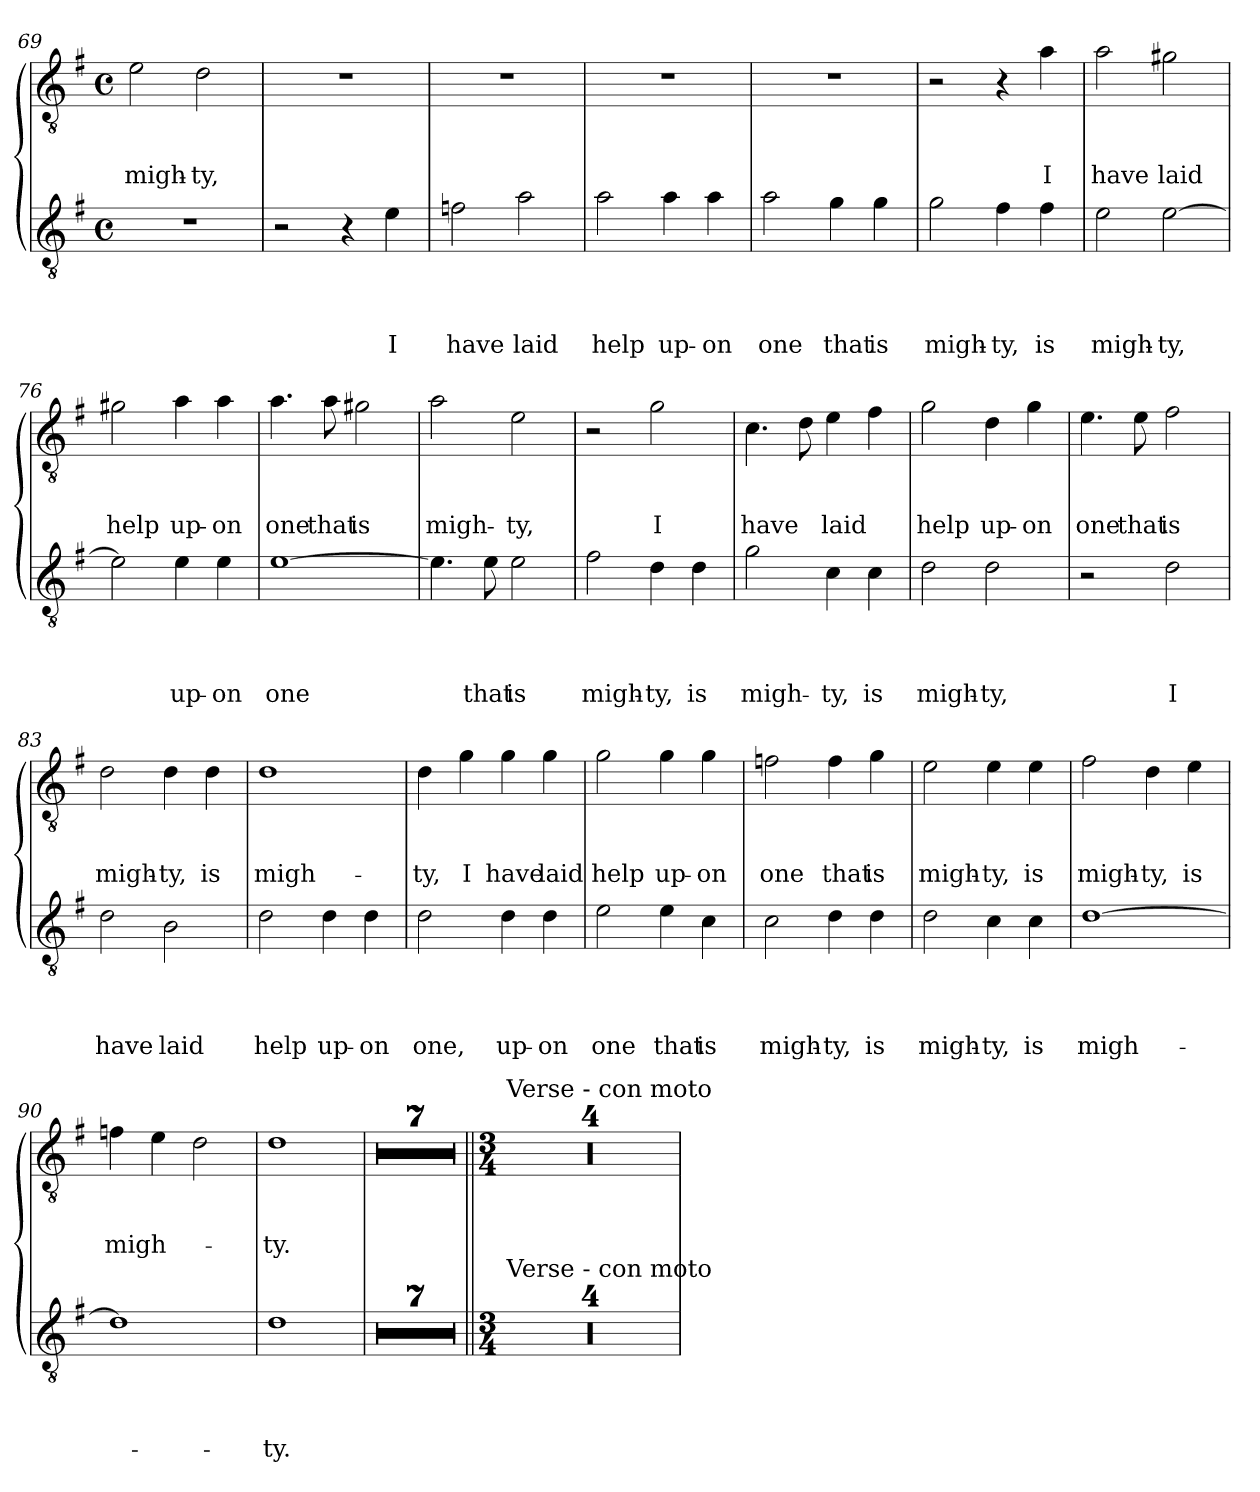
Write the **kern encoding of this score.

**kern	**text	**text	**text	**text	**kern	**text	**text	**text
*part2	*part2	*part2	*part2	*part2	*part1	*part1	*part1	*part1
*staff2	*staff2	*staff2	*staff2	*staff2	*staff1	*staff1	*staff1	*staff1
*clefGv2	*	*	*	*	*clefGv2	*	*	*
*k[f#]	*	*	*	*	*k[f#]	*	*	*
*G:	*	*	*	*	*G:	*	*	*
*M4/4	*	*	*	*	*M4/4	*	*	*
*met(c)	*	*	*	*	*met(c)	*	*	*
=69	=69	=69	=69	=69	=69	=69	=69	=69
!	!	!	!	!	!	!	!	!LO:LY:b
1r	.	.	.	.	2e\	.	.	migh-
!	!	!	!	!	!	!	!	!LO:LY:b
.	.	.	.	.	2d\	.	.	-ty,
!!LO:LB:g=z
=70	=70	=70	=70	=70	=70	=70	=70	=70
2r	.	.	.	.	1r	.	.	.
4r	.	.	.	.	.	.	.	.
!	!	!	!	!LO:LY:b	!	!	!	!
4e\	.	.	.	I	.	.	.	.
=71	=71	=71	=71	=71	=71	=71	=71	=71
!	!	!	!	!LO:LY:b	!	!	!	!
2fn\	.	.	.	have	1r	.	.	.
!	!	!	!	!LO:LY:b	!	!	!	!
2a\	.	.	.	laid	.	.	.	.
=72	=72	=72	=72	=72	=72	=72	=72	=72
!	!	!	!	!LO:LY:b	!	!	!	!
2a\	.	.	.	help	1r	.	.	.
!	!	!	!	!LO:LY:b	!	!	!	!
4a\	.	.	.	up-	.	.	.	.
!	!	!	!	!LO:LY:b	!	!	!	!
4a\	.	.	.	-on	.	.	.	.
=73	=73	=73	=73	=73	=73	=73	=73	=73
!	!	!	!	!LO:LY:b	!	!	!	!
2a\	.	.	.	one	1r	.	.	.
!	!	!	!	!LO:LY:b	!	!	!	!
4g\	.	.	.	that	.	.	.	.
!	!	!	!	!LO:LY:b	!	!	!	!
4g\	.	.	.	is	.	.	.	.
=74	=74	=74	=74	=74	=74	=74	=74	=74
!	!	!	!	!LO:LY:b	!	!	!	!
2g\	.	.	.	migh-	2r	.	.	.
!	!	!	!	!LO:LY:b	!	!	!	!
4f#\	.	.	.	-ty,	4r	.	.	.
!	!	!	!	!LO:LY:b	!	!	!	!LO:LY:b
4f#\	.	.	.	is	4a\	.	.	I
=75	=75	=75	=75	=75	=75	=75	=75	=75
!	!	!	!	!LO:LY:b	!	!	!	!LO:LY:b
2e\	.	.	.	migh-	2a\	.	.	have
!	!	!	!	!LO:LY:b	!	!	!	!LO:LY:b
[2e\	.	.	.	-ty,	2g#X\	.	.	laid
=76	=76	=76	=76	=76	=76	=76	=76	=76
!	!	!	!	!	!	!	!	!LO:LY:b
2e\]	.	.	.	.	2g#X\	.	.	help
!	!	!	!	!LO:LY:b	!	!	!	!LO:LY:b
4e\	.	.	.	up-	4a\	.	.	up-
!	!	!	!	!LO:LY:b	!	!	!	!LO:LY:b
4e\	.	.	.	-on	4a\	.	.	-on
=77	=77	=77	=77	=77	=77	=77	=77	=77
!	!	!	!	!LO:LY:b	!	!	!	!LO:LY:b
[1e	.	.	.	one	4.a\	.	.	one
!	!	!	!	!	!	!	!	!LO:LY:b
.	.	.	.	.	8a\	.	.	that
!	!	!	!	!	!	!	!	!LO:LY:b
.	.	.	.	.	2g#X\	.	.	is
!!LO:LB:g=z
=78	=78	=78	=78	=78	=78	=78	=78	=78
!	!	!	!	!	!	!	!	!LO:LY:b
4.e\]	.	.	.	.	2a\	.	.	migh-
!	!	!	!	!LO:LY:b	!	!	!	!
8e\	.	.	.	that	.	.	.	.
!	!	!	!	!LO:LY:b	!	!	!	!LO:LY:b
2e\	.	.	.	is	2e\	.	.	-ty,
=79	=79	=79	=79	=79	=79	=79	=79	=79
!	!	!	!	!LO:LY:b	!	!	!	!
2f#\	.	.	.	migh-	2r	.	.	.
!	!	!	!	!LO:LY:b	!	!	!	!LO:LY:b
4d\	.	.	.	-ty,	2g\	.	.	I
!	!	!	!	!LO:LY:b	!	!	!	!
4d\	.	.	.	is	.	.	.	.
=80	=80	=80	=80	=80	=80	=80	=80	=80
!	!	!	!	!LO:LY:b	!	!	!	!LO:LY:b
2g\	.	.	.	migh-	4.c\	.	.	have
.	.	.	.	.	8d\	.	.	.
!	!	!	!	!LO:LY:b	!	!	!	!LO:LY:b
4c\	.	.	.	-ty,	4e\	.	.	laid
!	!	!	!	!LO:LY:b	!	!	!	!
4c\	.	.	.	is	4f#\	.	.	.
=81	=81	=81	=81	=81	=81	=81	=81	=81
!	!	!	!	!LO:LY:b	!	!	!	!LO:LY:b
2d\	.	.	.	migh-	2g\	.	.	help
!	!	!	!	!LO:LY:b	!	!	!	!LO:LY:b
2d\	.	.	.	-ty,	4d\	.	.	up-
!	!	!	!	!	!	!	!	!LO:LY:b
.	.	.	.	.	4g\	.	.	-on
=82	=82	=82	=82	=82	=82	=82	=82	=82
!	!	!	!	!	!	!	!	!LO:LY:b
2r	.	.	.	.	4.e\	.	.	one
!	!	!	!	!	!	!	!	!LO:LY:b
.	.	.	.	.	8e\	.	.	that
!	!	!	!	!LO:LY:b	!	!	!	!LO:LY:b
2d\	.	.	.	I	2f#\	.	.	is
=83	=83	=83	=83	=83	=83	=83	=83	=83
!	!	!	!	!LO:LY:b	!	!	!	!LO:LY:b
2d\	.	.	.	have	2d\	.	.	migh-
!	!	!	!	!LO:LY:b	!	!	!	!LO:LY:b
2B\	.	.	.	laid	4d\	.	.	-ty,
!	!	!	!	!	!	!	!	!LO:LY:b
.	.	.	.	.	4d\	.	.	is
=84	=84	=84	=84	=84	=84	=84	=84	=84
!	!	!	!	!LO:LY:b	!	!	!	!LO:LY:b
2d\	.	.	.	help	1d	.	.	migh-
!	!	!	!	!LO:LY:b	!	!	!	!
4d\	.	.	.	up-	.	.	.	.
!	!	!	!	!LO:LY:b	!	!	!	!
4d\	.	.	.	-on	.	.	.	.
!!LO:LB:g=z
=85	=85	=85	=85	=85	=85	=85	=85	=85
!	!	!	!	!LO:LY:b	!	!	!	!LO:LY:b
2d\	.	.	.	one,	4d\	.	.	-ty,
!	!	!	!	!	!	!	!	!LO:LY:b
.	.	.	.	.	4g\	.	.	I
!	!	!	!	!LO:LY:b	!	!	!	!LO:LY:b
4d\	.	.	.	up-	4g\	.	.	have
!	!	!	!	!LO:LY:b	!	!	!	!LO:LY:b
4d\	.	.	.	-on	4g\	.	.	laid
=86	=86	=86	=86	=86	=86	=86	=86	=86
!	!	!	!	!LO:LY:b	!	!	!	!LO:LY:b
2e\	.	.	.	one	2g\	.	.	help
!	!	!	!	!LO:LY:b	!	!	!	!LO:LY:b
4e\	.	.	.	that	4g\	.	.	up-
!	!	!	!	!LO:LY:b	!	!	!	!LO:LY:b
4c\	.	.	.	is	4g\	.	.	-on
=87	=87	=87	=87	=87	=87	=87	=87	=87
!	!	!	!	!LO:LY:b	!	!	!	!LO:LY:b
2c\	.	.	.	migh-	2fn\	.	.	one
!	!	!	!	!LO:LY:b	!	!	!	!LO:LY:b
4d\	.	.	.	-ty,	4f\	.	.	that
!	!	!	!	!LO:LY:b	!	!	!	!LO:LY:b
4d\	.	.	.	is	4g\	.	.	is
=88	=88	=88	=88	=88	=88	=88	=88	=88
!	!	!	!	!LO:LY:b	!	!	!	!LO:LY:b
2d\	.	.	.	migh-	2e\	.	.	migh-
!	!	!	!	!LO:LY:b	!	!	!	!LO:LY:b
4c\	.	.	.	-ty,	4e\	.	.	-ty,
!	!	!	!	!LO:LY:b	!	!	!	!LO:LY:b
4c\	.	.	.	is	4e\	.	.	is
=89	=89	=89	=89	=89	=89	=89	=89	=89
!	!	!	!	!LO:LY:b	!	!	!	!LO:LY:b
[1d	.	.	.	migh-	2f#\	.	.	migh-
!	!	!	!	!	!	!	!	!LO:LY:b
.	.	.	.	.	4d\	.	.	-ty,
!	!	!	!	!	!	!	!	!LO:LY:b
.	.	.	.	.	4e\	.	.	is
=90	=90	=90	=90	=90	=90	=90	=90	=90
!	!	!	!	!	!	!	!	!LO:LY:b
1d]	.	.	.	.	4fn\	.	.	migh-
.	.	.	.	.	4e\	.	.	.
.	.	.	.	.	2d\	.	.	.
=91	=91	=91	=91	=91	=91	=91	=91	=91
!	!	!	!	!LO:LY:b	!	!	!	!LO:LY:b
1d	.	.	.	-ty.	1d	.	.	-ty.
=92	=92	=92	=92	=92	=92	=92	=92	=92
1r	.	.	.	.	1r	.	.	.
=93	=93	=93	=93	=93	=93	=93	=93	=93
1r	.	.	.	.	1r	.	.	.
=94	=94	=94	=94	=94	=94	=94	=94	=94
1r	.	.	.	.	1r	.	.	.
=95	=95	=95	=95	=95	=95	=95	=95	=95
1r	.	.	.	.	1r	.	.	.
=96	=96	=96	=96	=96	=96	=96	=96	=96
1r	.	.	.	.	1r	.	.	.
=97	=97	=97	=97	=97	=97	=97	=97	=97
1r	.	.	.	.	1r	.	.	.
=98	=98	=98	=98	=98	=98	=98	=98	=98
1r	.	.	.	.	1r	.	.	.
!!LO:LB:g=z
=99||	=99||	=99||	=99||	=99||	=99||	=99||	=99||	=99||
*M3/4	*	*	*	*	*M3/4	*	*	*
!	!	!	!	!	!LO:TX:a:t=Verse - con moto	!	!	!
!LO:TX:a:t=Verse - con moto	!	!	!	!	!	!	!	!
2.r	.	.	.	.	2.r	.	.	.
=100	=100	=100	=100	=100	=100	=100	=100	=100
2.r	.	.	.	.	2.r	.	.	.
=101	=101	=101	=101	=101	=101	=101	=101	=101
2.r	.	.	.	.	2.r	.	.	.
=102	=102	=102	=102	=102	=102	=102	=102	=102
2.r	.	.	.	.	2.r	.	.	.
=	=	=	=	=	=	=	=	=
*-	*-	*-	*-	*-	*-	*-	*-	*-
